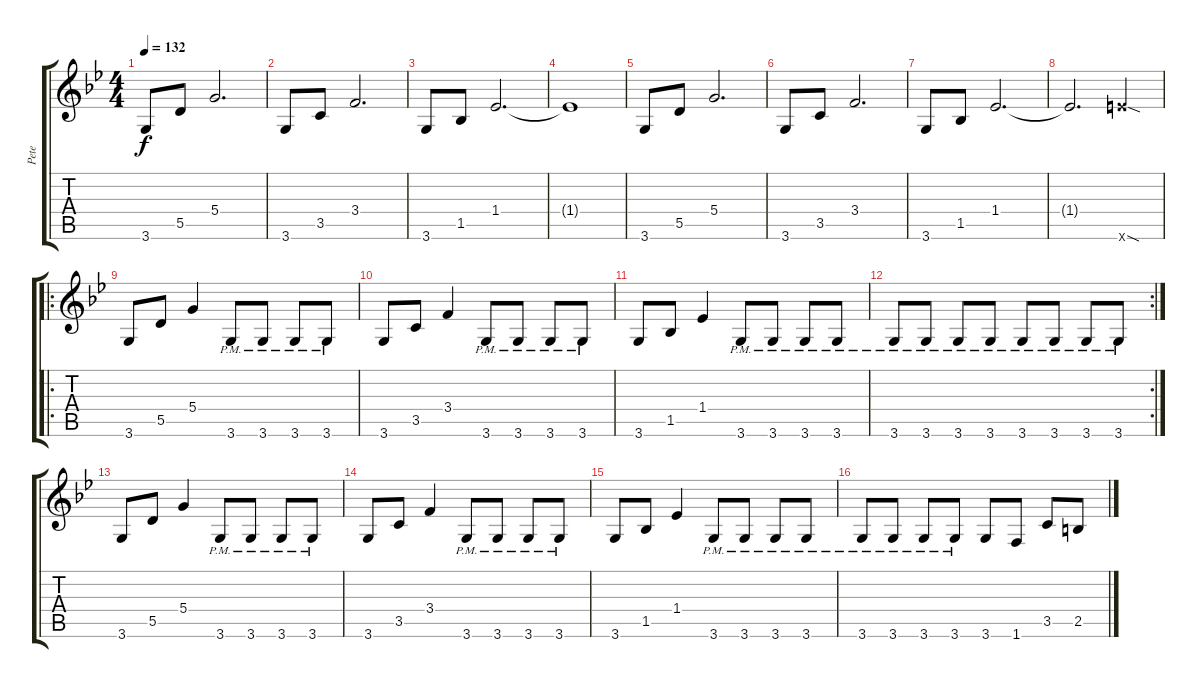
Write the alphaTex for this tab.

\track ("Pete" "Pete") {instrument distortionguitar}
\staff {score tabs}
\tuning (E4 B3 G3 D3 A2 E2) {hide}
\ts (4 4)
\tempo 132
\clef g2
\ks gminor
3.6.8{dy f} 5.5.8 5.4.2{d} |
3.6.8 3.5.8 3.4.2{d} |
3.6.8 1.5.8 1.4.2{d} |
1.4{t}.1 |
3.6.8 5.5.8 5.4.2{d} |
3.6.8 3.5.8 3.4.2{d} |
3.6.8 1.5.8 1.4.2{d} |
1.4{t}.2{d} 12.6{sod x}.4 |
\ro
3.6.8 5.5.8 5.4.4 3.6{pm}.8 3.6{pm}.8 3.6{pm}.8 3.6{pm}.8 |
3.6.8 3.5.8 3.4.4 3.6{pm}.8 3.6{pm}.8 3.6{pm}.8 3.6{pm}.8 |
3.6.8 1.5.8 1.4.4 3.6{pm}.8 3.6{pm}.8 3.6{pm}.8 3.6{pm}.8 |
\rc 2
3.6{pm}.8 3.6{pm}.8 3.6{pm}.8 3.6{pm}.8 3.6{pm}.8 3.6{pm}.8 3.6{pm}.8 3.6{pm}.8 |
3.6.8 5.5.8 5.4.4 3.6{pm}.8 3.6{pm}.8 3.6{pm}.8 3.6{pm}.8 |
3.6.8 3.5.8 3.4.4 3.6{pm}.8 3.6{pm}.8 3.6{pm}.8 3.6{pm}.8 |
3.6.8 1.5.8 1.4.4 3.6{pm}.8 3.6{pm}.8 3.6{pm}.8 3.6{pm}.8 |
3.6{pm}.8 3.6{pm}.8 3.6{pm}.8 3.6{pm}.8 3.6.8 1.6.8 3.5.8 2.5.8
